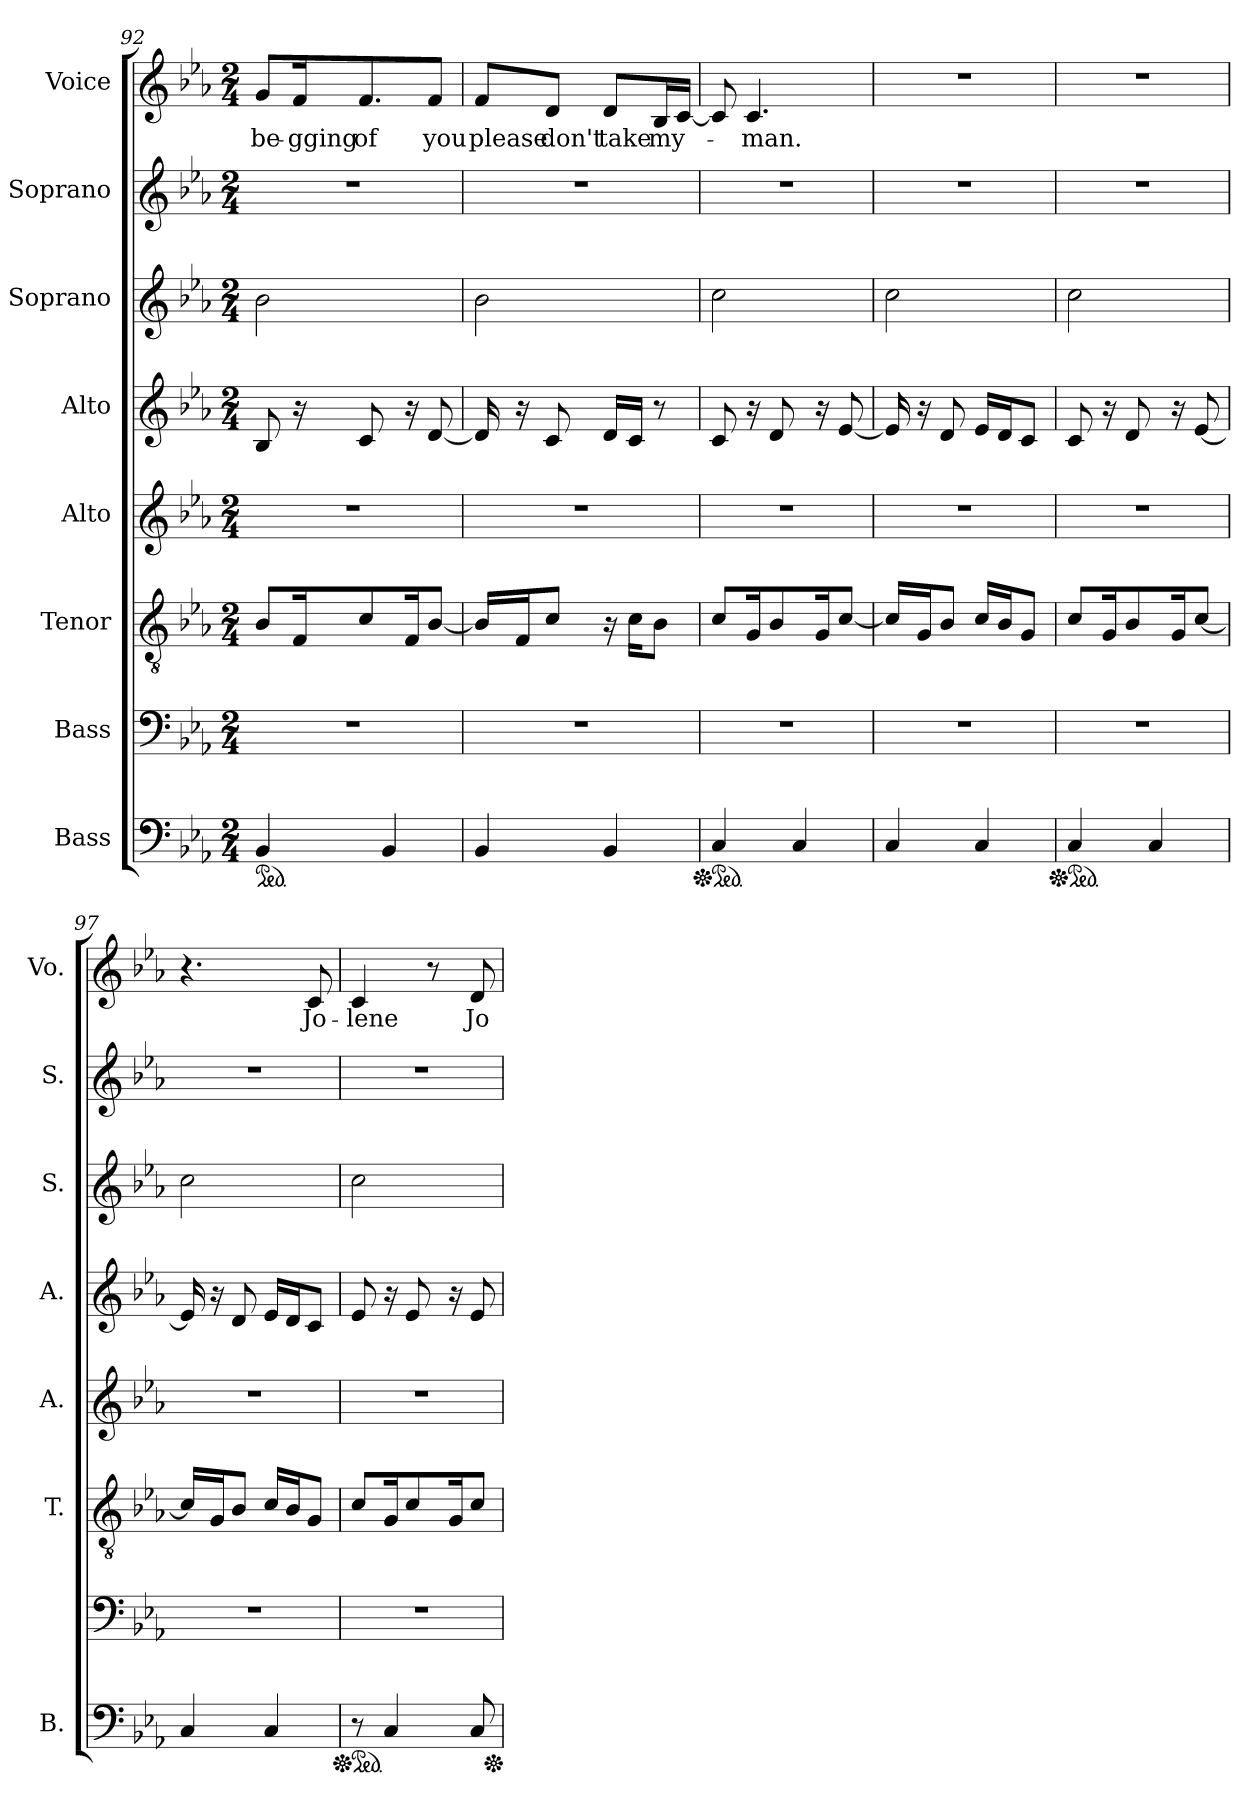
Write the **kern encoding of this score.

**kern	**kern	**kern	**kern	**kern	**kern	**kern	**kern	**text
*part8	*part7	*part6	*part5	*part4	*part3	*part2	*part1	*part1
*staff8	*staff7	*staff6	*staff5	*staff4	*staff3	*staff2	*staff1	*staff1
*I"Bass	*I"Bass	*I"Tenor	*I"Alto	*I"Alto	*I"Soprano	*I"Soprano	*I"Voice	*
*I'B.	*	*I'T.	*I'A.	*I'A.	*I'S.	*I'S.	*I'Vo.	*
*clefF4	*clefF4	*clefGv2	*clefG2	*clefG2	*clefG2	*clefG2	*clefG2	*
*k[b-e-a-]	*k[b-e-a-]	*k[b-e-a-]	*k[b-e-a-]	*k[b-e-a-]	*k[b-e-a-]	*k[b-e-a-]	*k[b-e-a-]	*
*M2/4	*M2/4	*M2/4	*M2/4	*M2/4	*M2/4	*M2/4	*M2/4	*
*ped	*	*	*	*	*	*	*	*
=92	=92	=92	=92	=92	=92	=92	=92	=92
4BB-/	2r	8B-/L	2r	8B-/	2b-\	2r	8g/L	be-
.	.	16F/K	.	16r	.	.	16f/K	-gging
.	.	8c/	.	8c/	.	.	8.f/	of
4BB-/	.	.	.	.	.	.	.	.
.	.	16F/K	.	16r	.	.	.	.
.	.	[8B-/J	.	[8d/	.	.	8f/J	you
=93	=93	=93	=93	=93	=93	=93	=93	=93
4BB-/	2r	16B-/LL]	2r	16d/]	2b-\	2r	8f/L	please
.	.	16F/J	.	16r	.	.	.	.
.	.	8c/J	.	8c/	.	.	8d/J	don't
4BB-/	.	16r	.	16d/LL	.	.	8d/L	take
.	.	16c\KL	.	16c/JJ	.	.	.	.
.	.	8B-\J	.	8r	.	.	16B-/L	my-
.	.	.	.	.	.	.	[16c/JJ	.
=94	=94	=94	=94	=94	=94	=94	=94	=94
*Xped	*	*	*	*	*	*	*	*
*ped	*	*	*	*	*	*	*	*
4C/	2r	8c/L	2r	8c/	2cc\	2r	8c/]	.
.	.	16G/K	.	16r	.	.	4.c/	-man.
.	.	8B-/	.	8d/	.	.	.	.
4C/	.	.	.	.	.	.	.	.
.	.	16G/K	.	16r	.	.	.	.
.	.	[8c/J	.	[8e-/	.	.	.	.
!!LO:PB:g=z
=95	=95	=95	=95	=95	=95	=95	=95	=95
4C/	2r	16c/LL]	2r	16e-/]	2cc\	2r	2r	.
.	.	16G/J	.	16r	.	.	.	.
.	.	8B-/J	.	8d/	.	.	.	.
4C/	.	16c/LL	.	16e-/LL	.	.	.	.
.	.	16B-/J	.	16d/J	.	.	.	.
.	.	8G/J	.	8c/J	.	.	.	.
=96	=96	=96	=96	=96	=96	=96	=96	=96
*Xped	*	*	*	*	*	*	*	*
*ped	*	*	*	*	*	*	*	*
4C/	2r	8c/L	2r	8c/	2cc\	2r	2r	.
.	.	16G/K	.	16r	.	.	.	.
.	.	8B-/	.	8d/	.	.	.	.
4C/	.	.	.	.	.	.	.	.
.	.	16G/K	.	16r	.	.	.	.
.	.	[8c/J	.	[8e-/	.	.	.	.
=97	=97	=97	=97	=97	=97	=97	=97	=97
4C/	2r	16c/LL]	2r	16e-/]	2cc\	2r	4.r	.
.	.	16G/J	.	16r	.	.	.	.
.	.	8B-/J	.	8d/	.	.	.	.
4C/	.	16c/LL	.	16e-/LL	.	.	.	.
.	.	16B-/J	.	16d/J	.	.	.	.
.	.	8G/J	.	8c/J	.	.	8c/	Jo-
=98	=98	=98	=98	=98	=98	=98	=98	=98
*Xped	*	*	*	*	*	*	*	*
*ped	*	*	*	*	*	*	*	*
8r	2r	8c/L	2r	8e-/	2cc\	2r	4c/	-lene
4C/	.	16G/K	.	16r	.	.	.	.
.	.	8c/	.	8e-/	.	.	.	.
.	.	.	.	.	.	.	8r	.
.	.	16G/K	.	16r	.	.	.	.
8C/	.	8c/J	.	8e-/	.	.	8d/	Jo-
*Xped	*	*	*	*	*	*	*	*
=	=	=	=	=	=	=	=	=
*-	*-	*-	*-	*-	*-	*-	*-	*-
